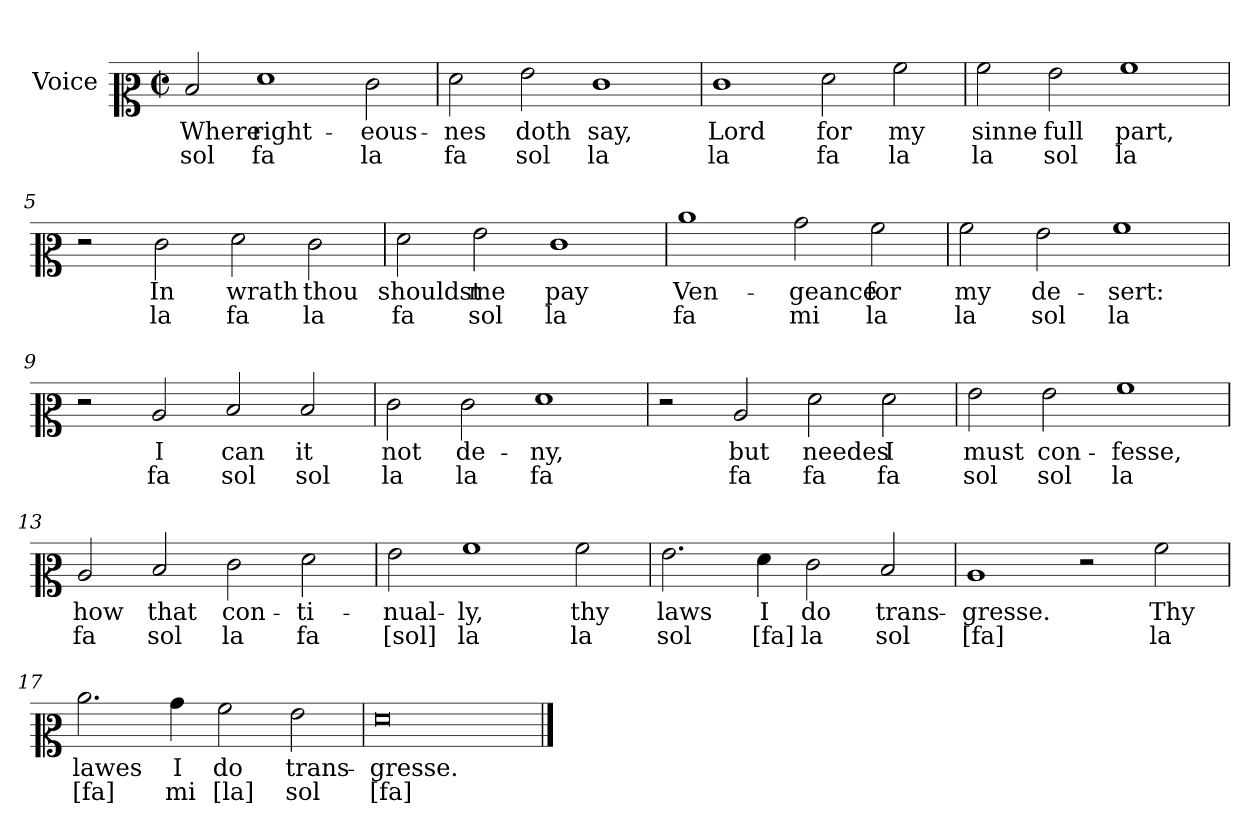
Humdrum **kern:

**kern	**text	**text
*part1	*part1	*part1
*staff1	*staff1	*staff1
*I"Voice	*	*
*I'Vo.	*	*
*clefC2	*	*
*k[]	*	*
*M4/2	*	*
*met(c|)	*	*
=1	=1	=1
2d/	Where	sol
1f	right-	fa
2e\	-eous-	la
=2	=2	=2
2f\	-nes	fa
2g\	doth	sol
1e	say,	la
=3	=3	=3
1e	Lord	la
2f\	for	fa
2a\	my	la
=4	=4	=4
2a\	sinne-	la
2g\	-full	sol
1a	part,	la
=5	=5	=5
2r	.	.
2e\	In	la
2f\	wrath	fa
2e\	thou	la
=6	=6	=6
2f\	shouldst	fa
2g\	me	sol
1e	pay	la
=7	=7	=7
1cc	Ven-	fa
2b\	-geance	mi
2a\	for	la
=8	=8	=8
2a\	my	la
2g\	de-	sol
1a	-sert:	la
=9	=9	=9
2r	.	.
2c/	I	fa
2d/	can	sol
2d/	it	sol
=10	=10	=10
2e\	not	la
2e\	de-	la
1f	-ny,	fa
=11	=11	=11
2r	.	.
2c/	but	fa
2f\	needes	fa
2f\	I	fa
=12	=12	=12
2g\	must	sol
2g\	con-	sol
1a	-fesse,	la
=13	=13	=13
2c/	how	fa
2d/	that	sol
2e\	con-	la
2f\	-ti-	fa
=14	=14	=14
2g\	-nual-	[sol]
1a	-ly,	la
2a\	thy	la
=15	=15	=15
2.g\	laws	sol
4f\	I	[fa]
2e\	do	la
2d/	trans-	sol
=16	=16	=16
1c	-gresse.	[fa]
2r	.	.
2a\	Thy	la
=17	=17	=17
2.cc\	lawes	[fa]
4b\	I	mi
2a\	do	[la]
2g\	trans-	sol
=18	=18	=18
0f	-gresse.	[fa]
==	==	==
*-	*-	*-
